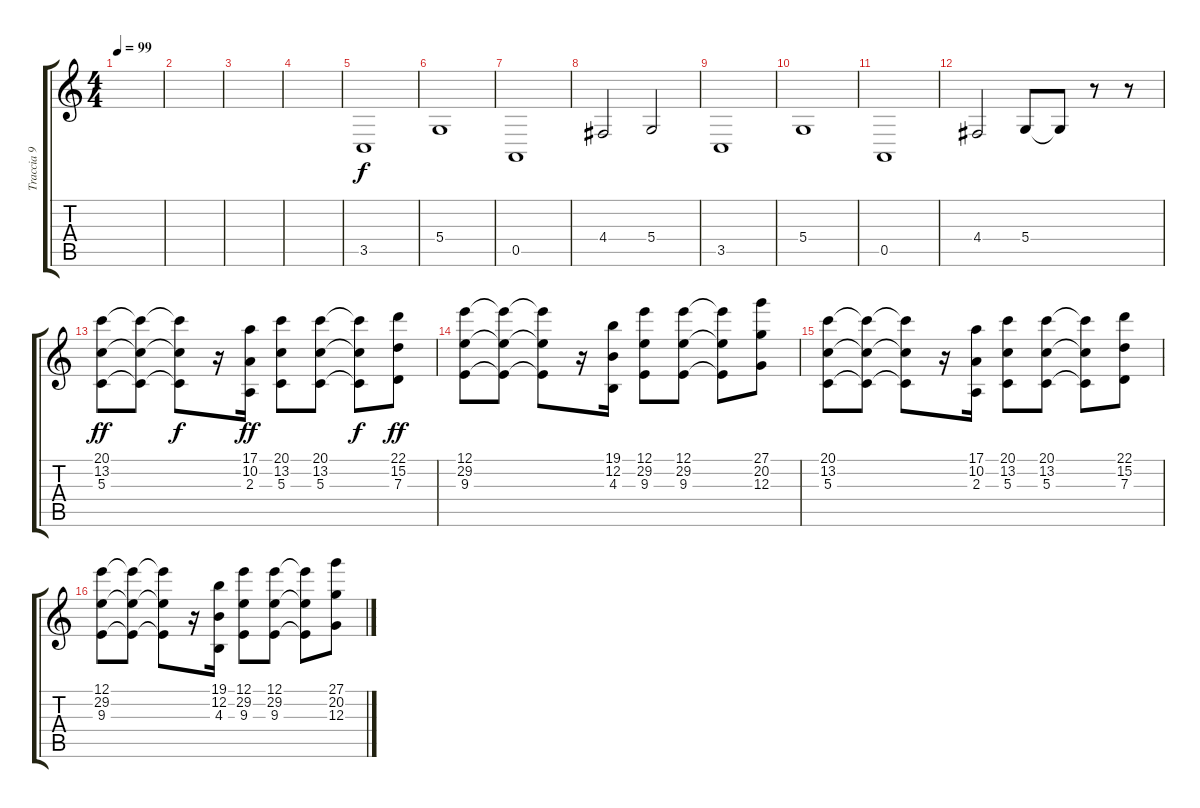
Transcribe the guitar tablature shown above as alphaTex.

\track ("Traccia 9" "Traccia 9") {instrument reedorgan}
\staff {score tabs}
\tuning (E4 B3 G3 D3 A2 E2) {hide}
\ts (4 4)
\tempo 99
\clef g2
\ks c
|
|
|
|
3.5.1 |
5.4.1 |
0.5.1 |
4.4.2 5.4.2 |
3.5.1 |
5.4.1 |
0.5.1 |
4.4.2 5.4.8 5.4{t}.8{dy f} r.8 r.8 |
(20.1 13.2 5.3).8{dy ff balance 8 instrument lead2sawtooth} (20.1{t} 13.2{t} 5.3{t}).8 (20.1{t} 13.2{t} 5.3{t}).8{dy f} r.16 (17.1 10.2 2.3).16{dy ff} (20.1 13.2 5.3).8 (20.1 13.2 5.3).8 (20.1{t} 13.2{t} 5.3{t}).8{dy f} (22.1 15.2 7.3).8{dy ff} |
(12.1 29.2 9.3).8 (12.1{t} 29.2{t} 9.3{t}).8 (12.1{t} 29.2{t} 9.3{t}).8 r.16 (19.1 12.2 4.3).16 (12.1 29.2 9.3).8 (12.1 29.2 9.3).8 (12.1{t} 29.2{t} 9.3{t}).8 (27.1 20.2 12.3).8 |
(20.1 13.2 5.3).8 (20.1{t} 13.2{t} 5.3{t}).8 (20.1{t} 13.2{t} 5.3{t}).8 r.16 (17.1 10.2 2.3).16 (20.1 13.2 5.3).8 (20.1 13.2 5.3).8 (20.1{t} 13.2{t} 5.3{t}).8 (22.1 15.2 7.3).8 |
(12.1 29.2 9.3).8 (12.1{t} 29.2{t} 9.3{t}).8 (12.1{t} 29.2{t} 9.3{t}).8 r.16 (19.1 12.2 4.3).16 (12.1 29.2 9.3).8 (12.1 29.2 9.3).8 (12.1{t} 29.2{t} 9.3{t}).8 (27.1 20.2 12.3).8
